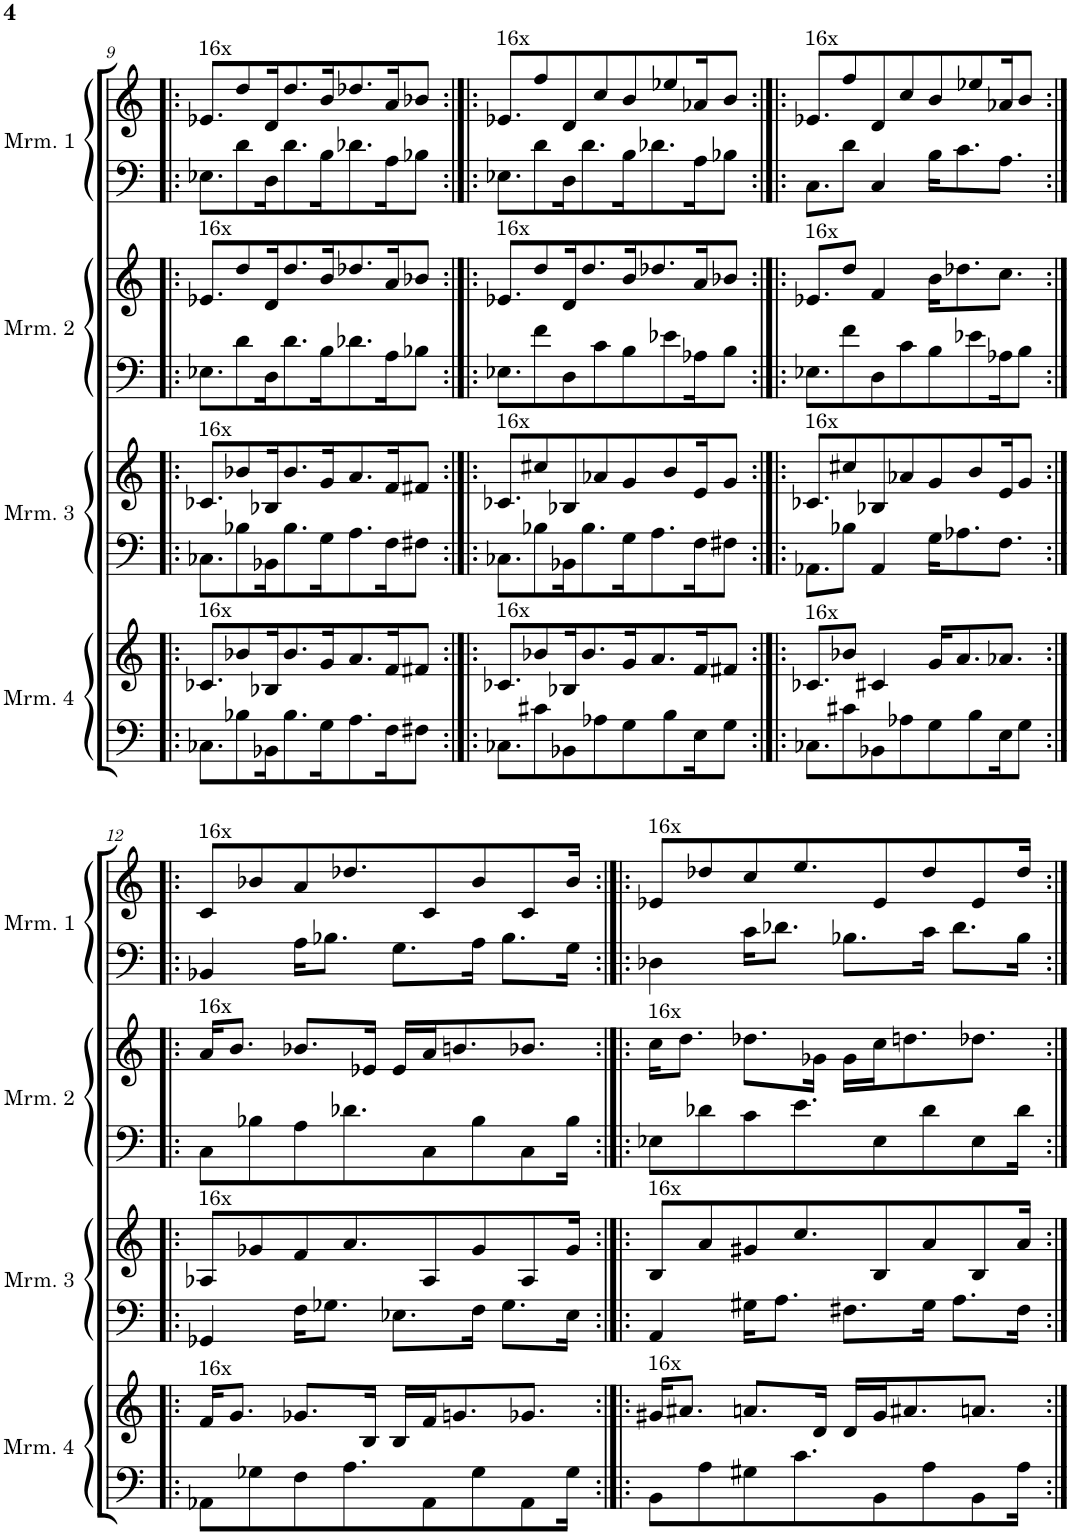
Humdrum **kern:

**kern	**kern	**kern	**kern	**kern	**kern	**kern	**kern
*part8	*part7	*part6	*part5	*part4	*part3	*part2	*part1
*staff8	*staff7	*staff6	*staff5	*staff4	*staff3	*staff2	*staff1
*I"Marimba 4	*I"Marimba 4	*I"Marimba 3	*I"Marimba 3	*I"Marimba 2	*I"Marimba 2	*I"Marimba 1	*I"Marimba 1
*I'Mrm. 4	*I'Mrm. 4	*I'Mrm. 3	*I'Mrm. 3	*I'Mrm. 2	*I'Mrm. 2	*I'Mrm. 1	*I'Mrm. 1
!!LO:PB:g=z
*clefF4	*clefG2	*clefF4	*clefG2	*clefF4	*clefG2	*clefF4	*clefG2
*k[]	*k[]	*k[]	*k[]	*k[]	*k[]	*k[]	*k[]
*M4/4	*M4/4	*M4/4	*M4/4	*M4/4	*M4/4	*M4/4	*M4/4
=9!|:	=9!|:	=9!|:	=9!|:	=9!|:	=9!|:	=9!|:	=9!|:
!	!	!	!	!	!	!	!LO:TX:a:t=16x
!	!	!	!	!	!LO:TX:a:t=16x	!	!
!	!	!	!LO:TX:a:t=16x	!	!	!	!
!	!LO:TX:a:t=16x	!	!	!	!	!	!
8.C-X\L	8.c-X/L	8.C-X\L	8.c-X/L	8.E-X\L	8.e-X/L	8.E-X\L	8.e-X/L
8B-X\	8b-X/	8B-X\	8b-X/	8d\	8dd/	8d\	8dd/
16BB-X\K	16B-X/K	16BB-X\K	16B-X/K	16D\K	16d/K	16D\K	16d/K
8.B-\	8.b-/	8.B-\	8.b-/	8.d\	8.dd/	8.d\	8.dd/
16G\K	16g/K	16G\K	16g/K	16B\K	16b/K	16B\K	16b/K
8.A\	8.a/	8.A\	8.a/	8.d-X\	8.dd-X/	8.d-X\	8.dd-X/
16F\K	16f/K	16F\K	16f/K	16A\K	16a/K	16A\K	16a/K
8F#X\J	8f#X/J	8F#X\J	8f#X/J	8B-X\J	8b-X/J	8B-X\J	8b-X/J
=10:|!|:	=10:|!|:	=10:|!|:	=10:|!|:	=10:|!|:	=10:|!|:	=10:|!|:	=10:|!|:
!	!	!	!	!	!	!	!LO:TX:a:t=16x
!	!	!	!	!	!LO:TX:a:t=16x	!	!
!	!	!	!LO:TX:a:t=16x	!	!	!	!
!	!LO:TX:a:t=16x	!	!	!	!	!	!
8.C-X\L	8.c-X/L	8.C-X\L	8.c-X/L	8.E-X\L	8.e-X/L	8.E-X\L	8.e-X/L
8c#X\	8b-X/	8B-X\	8cc#X/	8f\	8dd/	8d\	8ff/
8BB-X\	16B-X/K	16BB-X\K	8B-X/	8D\	16d/K	16D\K	8d/
.	8.b-/	8.B-\	.	.	8.dd/	8.d\	.
8A-X\	.	.	8a-X/	8c\	.	.	8cc/
8G\	16g/K	16G\K	8g/	8B\	16b/K	16B\K	8b/
.	8.a/	8.A\	.	.	8.dd-X/	8.d-X\	.
8B\	.	.	8b/	8e-X\	.	.	8ee-X/
16E\K	16f/K	16F\K	16e/K	16A-X\K	16a/K	16A\K	16a-X/K
8G\J	8f#X/J	8F#X\J	8g/J	8B\J	8b-X/J	8B-X\J	8b/J
=11:|!|:	=11:|!|:	=11:|!|:	=11:|!|:	=11:|!|:	=11:|!|:	=11:|!|:	=11:|!|:
!	!	!	!	!	!	!	!LO:TX:a:t=16x
!	!	!	!	!	!LO:TX:a:t=16x	!	!
!	!	!	!LO:TX:a:t=16x	!	!	!	!
!	!LO:TX:a:t=16x	!	!	!	!	!	!
8.C-X\L	8.c-X/L	8.AA-X\L	8.c-X/L	8.E-X\L	8.e-X/L	8.C\L	8.e-X/L
8c#X\	8b-X/J	8B-X\J	8cc#X/	8f\	8dd/J	8d\J	8ff/
8BB-X\	4c#X/	4AA-/	8B-X/	8D\	4f/	4C/	8d/
8A-X\	.	.	8a-X/	8c\	.	.	8cc/
8G\	16g/KL	16G\KL	8g/	8B\	16b\KL	16B\KL	8b/
.	8.a/	8.A-X\	.	.	8.dd-X\	8.c\	.
8B\	.	.	8b/	8e-X\	.	.	8ee-X/
16E\K	8.a-X/J	8.F\J	16e/K	16A-X\K	8.cc\J	8.A\J	16a-X/K
8G\J	.	.	8g/J	8B\J	.	.	8b/J
!!LO:LB:g=z
=12:|!|:	=12:|!|:	=12:|!|:	=12:|!|:	=12:|!|:	=12:|!|:	=12:|!|:	=12:|!|:
!	!	!	!	!	!	!	!LO:TX:a:t=16x
!	!	!	!	!	!LO:TX:a:t=16x	!	!
!	!	!	!LO:TX:a:t=16x	!	!	!	!
!	!LO:TX:a:t=16x	!	!	!	!	!	!
8AA-X\L	16f/KL	4GG-X/	8A-X/L	8C\L	16a/KL	4BB-X/	8c/L
.	8.g/J	.	.	.	8.b/J	.	.
8G-X\	.	.	8g-X/	8B-X\	.	.	8b-X/
8F\	8.g-X/L	16F\KL	8f/	8A\	8.b-X/L	16A\KL	8a/
.	.	8.G-X\J	.	.	.	8.B-X\J	.
8.A\	.	.	8.a/	8.d-X\	.	.	8.dd-X/
.	16B/Jk	.	.	.	16e-X/Jk	.	.
.	16B/LL	8.E-X\L	.	.	16e-/LL	8.G\L	.
8AA-\	16f/J	.	8A-/	8C\	16a/J	.	8c/
.	8.gn/	.	.	.	8.bn/	.	.
8G-\	.	16F\Jk	8g-/	8B-\	.	16A\Jk	8b-/
.	.	8.G-\L	.	.	.	8.B-\L	.
8AA-\	8.g-X/J	.	8A-/	8C\	8.b-X/J	.	8c/
16G-\Jk	.	16E-\Jk	16g-/Jk	16B-\Jk	.	16G\Jk	16b-/Jk
=13:|!|:	=13:|!|:	=13:|!|:	=13:|!|:	=13:|!|:	=13:|!|:	=13:|!|:	=13:|!|:
!	!	!	!	!	!	!	!LO:TX:a:t=16x
!	!	!	!	!	!LO:TX:a:t=16x	!	!
!	!	!	!LO:TX:a:t=16x	!	!	!	!
!	!LO:TX:a:t=16x	!	!	!	!	!	!
8BB\L	16g#X/KL	4AA/	8B/L	8E-X\L	16cc\KL	4D-X\	8e-X/L
.	8.a#X/J	.	.	.	8.dd\J	.	.
8A\	.	.	8a/	8d-X\	.	.	8dd-X/
8G#X\	8.an/L	16G#X\KL	8g#X/	8c\	8.dd-X\L	16c\KL	8cc/
.	.	8.A\J	.	.	.	8.d-X\J	.
8.c\	.	.	8.cc/	8.e\	.	.	8.ee/
.	16d/Jk	.	.	.	16g-X\Jk	.	.
.	16d/LL	8.F#X\L	.	.	16g-\LL	8.B-X\L	.
8BB\	16g#/J	.	8B/	8E-\	16cc\J	.	8e-/
.	8.a#X/	.	.	.	8.ddn\	.	.
8A\	.	16G#\Jk	8a/	8d-\	.	16c\Jk	8dd-/
.	.	8.A\L	.	.	.	8.d-\L	.
8BB\	8.an/J	.	8B/	8E-\	8.dd-X\J	.	8e-/
16A\Jk	.	16F#\Jk	16a/Jk	16d-\Jk	.	16B-\Jk	16dd-/Jk
=:|!	=:|!	=:|!	=:|!	=:|!	=:|!	=:|!	=:|!
*-	*-	*-	*-	*-	*-	*-	*-
